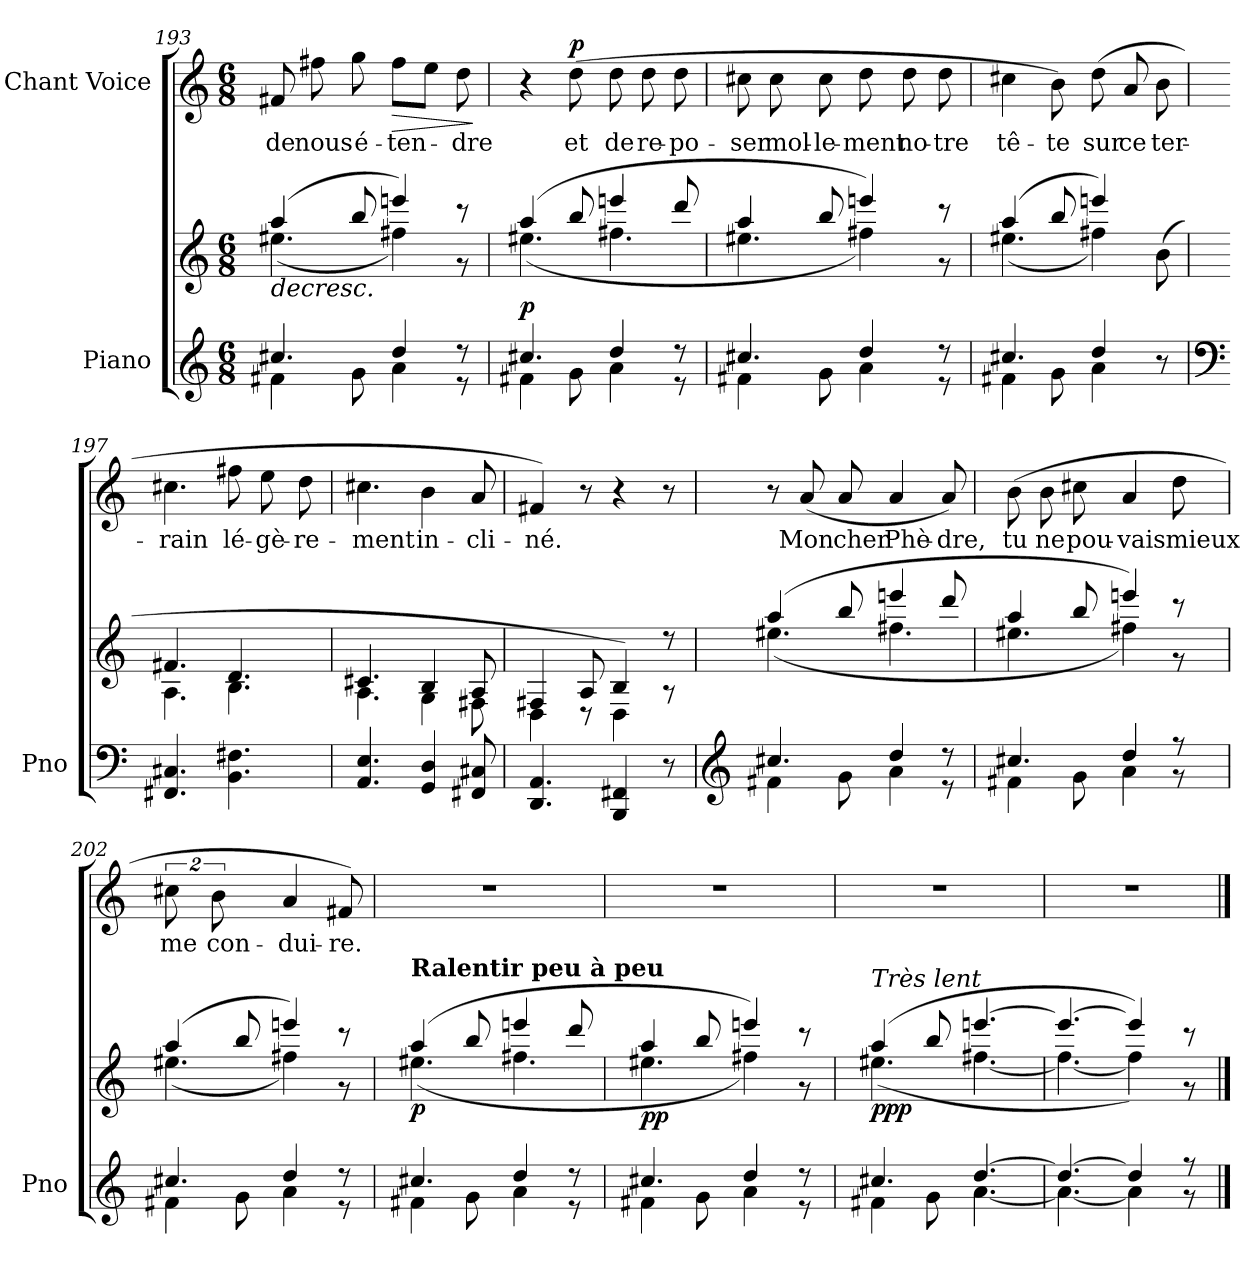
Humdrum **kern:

**kern	**kern	**dynam	**kern	**text	**dynam
*part2	*part2	*part2	*part1	*part1	*part1
*staff3	*staff2	*staff2/3	*staff1	*staff1	*staff1
*I"Piano	*	*	*I"Chant Voice	*	*
*I'Pno	*	*	*	*	*
*clefG2	*clefG2	*	*clefG2	*	*
*k[]	*k[]	*	*k[]	*	*
*M6/8	*M6/8	*	*M6/8	*	*
=193	=193	=193	=193	=193	=193
*^	*	*	*	*	*
!	!	!	!LO:HP:b	!	!	!
*	*	*^	*	*	*	*
4.cc#X/	4f#X\	(4aa/	(4.ee#X\	>	8f#X/	de	.
.	.	.	.	.	8ff#X\	nous	.
.	8g\	8bb/	.	.	8gg\	é-	.
!	!	!	!	!	!	!	!LO:HP:b
4dd/	4a\	4eeen/)	4ff#X\)	.	8ff#\L	-ten-	>
.	.	.	.	.	8ee\J	.	.
8r	8r	8r	8r	.	8dd\	-dre	.
*v	*v	*	*	*	*	*	*
*	*v	*v	*	*	*	*
.	.	.	.	.	]
=194	=194	=194	=194	=194	=194
*^	*^	*	*	*	*
!	!	!	!	!LO:DY:a=2	!	!	!
4.cc#X/	4f#X\	(4aa/	(4.ee#X\	p	4r	.	.
!	!	!	!	!	!	!	!LO:DY:a
.	8g\	8bb/	.	.	(8dd\	et	p
4dd/	4a\	4eeen/	4.ff#X\	.	8dd\	de	.
.	.	.	.	.	8dd\	re-	.
8r	8r	8ddd/	.	.	8dd\	-po-	.
=195	=195	=195	=195	=195	=195	=195	=195
4.cc#X/	4f#X\	4aa/	4.ee#X\	.	8cc#X\	-ser	.
.	.	.	.	.	8cc#\	mol-	.
.	8g\	8bb/	.	.	8cc#\	-le-	.
4dd/	4a\	4eeen/)	4ff#X\)	.	8dd\	-ment	.
.	.	.	.	.	8dd\	no-	.
8r	8r	8r	8r	.	8dd\	-tre	.
=196	=196	=196	=196	=196	=196	=196	=196
4.cc#X/	4f#X\	(4aa/	(4.ee#X\	.	4cc#X\	tê-	.
.	8g\	8bb/	.	.	8b\)	-te	.
4dd/	4a\	4eeen/)	4ff#X\)	.	(8dd\	sur	.
.	.	.	.	.	8a/	ce	.
8r	8ryy	(8b\	8ryy	.	8b\	ter-	.
*v	*v	*	*	*	*	*	*
=197	=197	=197	=197	=197	=197	=197
*clefF4	*	*	*	*	*	*
4.FF#X/ 4.C#X/	4.f#X/	4.A\	.	4.cc#X\	-rain	.
4.BB\ 4.F#X\	4.d/	4.B\	.	8ff#X\	lé-	.
.	.	.	.	8ee\	-gè-	.
.	.	.	.	8dd\	-re-	.
=198	=198	=198	=198	=198	=198	=198
4.AA/ 4.E/	4.c#X/	4.A\	.	4.cc#X\	-ment	.
4GG/ 4D/	4B/	4G\	.	4b\	in-	.
8FF#X/ 8C#X/	8A/	8F#X\	.	8a/	-cli-	.
=199	=199	=199	=199	=199	=199	=199
4.DD/ 4.AA/	4F#X/	4D\	.	4f#X/)	-né.	.
.	8A/	8r	.	8r	.	.
4BBB/ 4FF#X/	4B/)	4D\	.	4r	.	.
8r	8r	8r	.	8r	.	.
=200	=200	=200	=200	=200	=200	=200
*clefG2	*	*	*	*	*	*
*^	*	*	*	*	*	*
4.cc#X/	4f#X\	(4aa/	(4.ee#X\	.	8r	.	.
.	.	.	.	.	(>8a/	Mon	.
.	8g\	8bb/	.	.	8a/	cher	.
4dd/	4a\	4eeen/	4.ff#X\	.	4a/	Phè-	.
8r	8r	8ddd/	.	.	8a/)	-dre,	.
=201	=201	=201	=201	=201	=201	=201	=201
4.cc#X/	4f#X\	4aa/	4.ee#X\	.	(8b\	tu	.
.	.	.	.	.	8b\	ne	.
.	8g\	8bb/	.	.	8cc#X\	pou-	.
4dd/	4a\	4eeen/)	4ff#X\)	.	4a/	-vais	.
8r	8r	8r	8r	.	8dd\	mieux	.
=202	=202	=202	=202	=202	=202	=202	=202
4.cc#X/	4f#X\	(4aa/	(4.ee#X\	.	16%3cc#X\	me	.
.	.	.	.	.	16%3b\	con-	.
.	8g\	8bb/	.	.	.	.	.
4dd/	4a\	4eeen/)	4ff#X\)	.	4a/	-dui-	.
8r	8r	8r	8r	.	8f#X/)	-re.	.
=203	=203	=203	=203	=203	=203	=203	=203
!	!	!LO:TX:a:B:t=Ralentir peu à peu	!	!	!	!	!
!	!	!	!	!LO:DY:b	!	!	!
4.cc#X/	4f#X\	(4aa/	(4.ee#X\	p	2.r	.	.
.	8g\	8bb/	.	.	.	.	.
4dd/	4a\	4eeen/	4.ff#X\	.	.	.	.
8r	8r	8ddd/	.	.	.	.	.
=204	=204	=204	=204	=204	=204	=204	=204
!	!	!	!	!LO:DY:b	!	!	!
4.cc#X/	4f#X\	4aa/	4.ee#X\	pp	2.r	.	.
.	8g\	8bb/	.	.	.	.	.
4dd/	4a\	4eeen/)	4ff#X\)	.	.	.	.
8r	8r	8r	8r	.	.	.	.
*v	*v	*	*	*	*	*	*
*	*v	*v	*	*	*	*
.	.	]	.	.	.
=205	=205	=205	=205	=205	=205
*^	*^	*	*	*	*
!	!	!LO:TX:i:t=Très lent	!	!	!	!	!
!	!	!	!	!LO:DY:b	!	!	!
4.cc#X/	4f#X\	(4aa/	(4.ee#X\	ppp	2.r	.	.
.	8g\	8bb/	.	.	.	.	.
[4.dd/	[4.a\	[4.eeen/	[4.ff#X\	.	.	.	.
=206	=206	=206	=206	=206	=206	=206	=206
4.dd/_	4.a\_	4.eee/_	4.ff#\_	.	2.r	.	.
4dd/]	4a\]	4eee/])	4ff#\])	.	.	.	.
8r	8r	8r	8r	.	.	.	.
*v	*v	*	*	*	*	*	*
*	*v	*v	*	*	*	*
==	==	==	==	==	==
*-	*-	*-	*-	*-	*-
